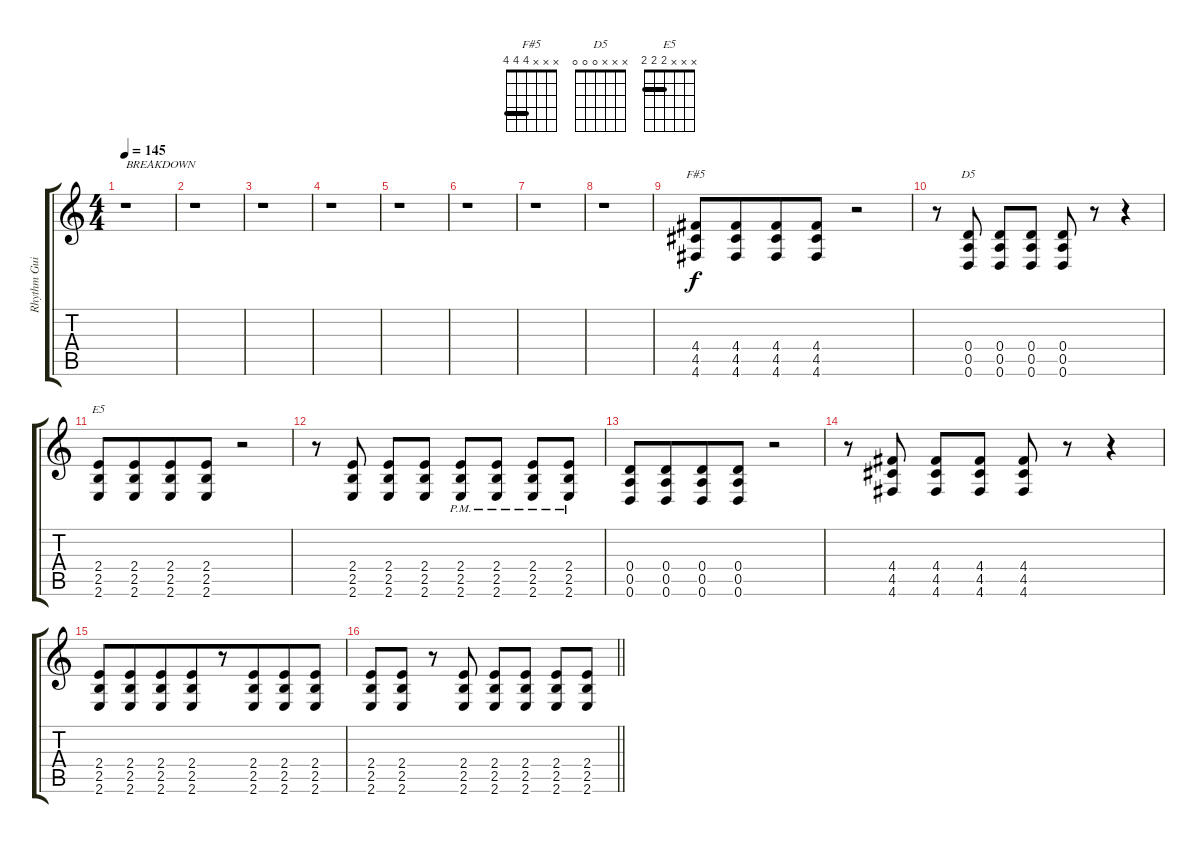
\track ("Rhythm Guitar (Sean)" "Rhythm Gui") {instrument overdrivenguitar}
\staff {score tabs}
\tuning (E4 B3 G3 D3 A2 D2) {hide}
\chord ("F#5" x x x 4 4 4) {barre 4}
\chord ("D5" x x x 0 0 0)
\chord ("E5" x x x 2 2 2) {barre 2}
\ts (4 4)
\tempo 145
\clef g2
\ks c
r.1{txt "BREAKDOWN" dy f} |
r.1 |
r.1 |
r.1 |
r.1 |
r.1 |
r.1 |
r.1 |
(4.4 4.5 4.6).8{ch "F#5" beam merge} (4.4 4.5 4.6).8{beam merge} (4.4 4.5 4.6).8{beam merge} (4.4 4.5 4.6).8{beam merge} r.2 |
r.8{beam merge} (0.4 0.5 0.6).8{ch "D5"} (0.4 0.5 0.6).8 (0.4 0.5 0.6).8 (0.4 0.5 0.6).8{beam merge} r.8 r.4 |
(2.4 2.5 2.6).8{ch "E5" beam merge} (2.4 2.5 2.6).8{beam merge} (2.4 2.5 2.6).8{beam merge} (2.4 2.5 2.6).8{beam merge} r.2 |
r.8{beam merge} (2.4 2.5 2.6).8 (2.4 2.5 2.6).8 (2.4 2.5 2.6).8 (2.4{pm} 2.5{pm} 2.6{pm}).8{beam merge} (2.4{pm} 2.5{pm} 2.6{pm}).8 (2.4{pm} 2.5{pm} 2.6{pm}).8 (2.4{pm} 2.5{pm} 2.6{pm}).8 |
(0.4 0.5 0.6).8{beam merge} (0.4 0.5 0.6).8{beam merge} (0.4 0.5 0.6).8{beam merge} (0.4 0.5 0.6).8{beam merge} r.2 |
r.8{beam merge} (4.4 4.5 4.6).8 (4.4 4.5 4.6).8 (4.4 4.5 4.6).8 (4.4 4.5 4.6).8{beam merge} r.8 r.4 |
(2.4 2.5 2.6).8{beam merge} (2.4 2.5 2.6).8{beam merge} (2.4 2.5 2.6).8{beam merge} (2.4 2.5 2.6).8{beam merge} r.8{beam merge} (2.4 2.5 2.6).8{beam merge} (2.4 2.5 2.6).8{beam merge} (2.4 2.5 2.6).8 |
\barLineRight lightlight
(2.4 2.5 2.6).8{beam merge} (2.4 2.5 2.6).8 r.8 (2.4 2.5 2.6).8 (2.4 2.5 2.6).8{beam merge} (2.4 2.5 2.6).8 (2.4 2.5 2.6).8 (2.4 2.5 2.6).8
